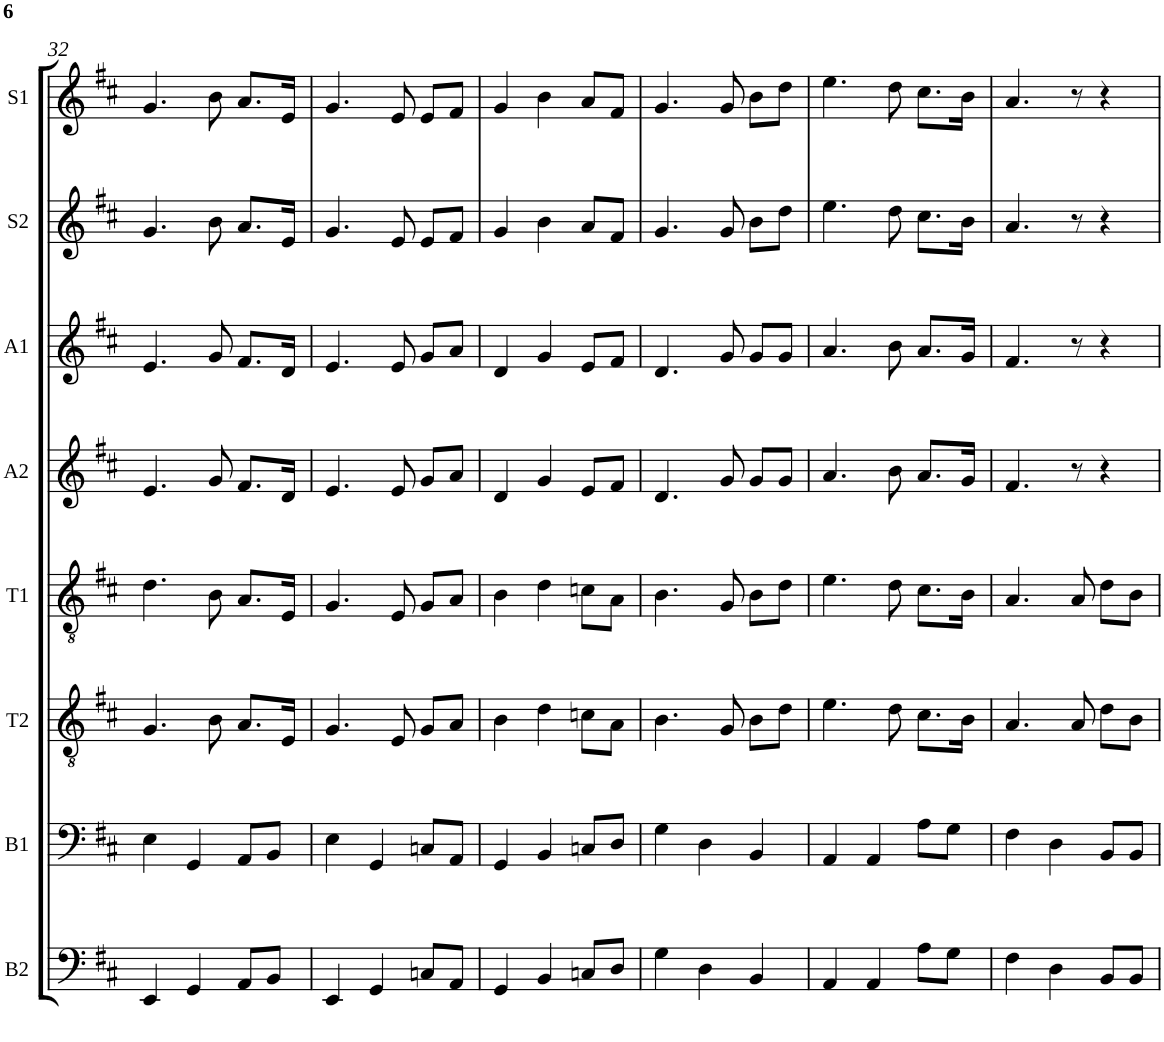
**kern	**kern	**kern	**kern	**kern	**kern	**kern	**kern
*part8	*part7	*part6	*part5	*part4	*part3	*part2	*part1
*staff8	*staff7	*staff6	*staff5	*staff4	*staff3	*staff2	*staff1
*I"Bass 2	*I"Bass 1	*I"Tenor 2	*I"Tenor 1	*I"Alto 2	*I"Alto 1	*I"Soprano 2	*I"Soprano 1
*I'B2	*I'B1	*I'T2	*I'T1	*I'A2	*I'A1	*I'S2	*I'S1
!!LO:PB:g=z
*clefF4	*clefF4	*clefGv2	*clefGv2	*clefG2	*clefG2	*clefG2	*clefG2
*Trd5c9	*Trd5c9	*	*	*Trd5c9	*Trd5c9	*	*
*k[f#c#]	*k[f#c#]	*k[f#c#]	*k[f#c#]	*k[f#c#]	*k[f#c#]	*k[f#c#]	*k[f#c#]
*D:	*D:	*D:	*D:	*D:	*D:	*D:	*D:
*M3/4	*M3/4	*M3/4	*M3/4	*M3/4	*M3/4	*M3/4	*M3/4
=32	=32	=32	=32	=32	=32	=32	=32
4EE/	4E\	4.G/	4.d\	4.e/	4.e/	4.g/	4.g/
4GG/	4GG/	.	.	.	.	.	.
.	.	8B\	8B\	8g/	8g/	8b\	8b\
8AA/L	8AA/L	8.A/L	8.A/L	8.f#/L	8.f#/L	8.a/L	8.a/L
8BB/J	8BB/J	.	.	.	.	.	.
.	.	16E/Jk	16E/Jk	16d/Jk	16d/Jk	16e/Jk	16e/Jk
=33	=33	=33	=33	=33	=33	=33	=33
4EE/	4E\	4.G/	4.G/	4.e/	4.e/	4.g/	4.g/
4GG/	4GG/	.	.	.	.	.	.
.	.	8E/	8E/	8e/	8e/	8e/	8e/
8Cn/L	8Cn/L	8G/L	8G/L	8g/L	8g/L	8e/L	8e/L
8AA/J	8AA/J	8A/J	8A/J	8a/J	8a/J	8f#/J	8f#/J
=34	=34	=34	=34	=34	=34	=34	=34
4GG/	4GG/	4B\	4B\	4d/	4d/	4g/	4g/
4BB/	4BB/	4d\	4d\	4g/	4g/	4b\	4b\
8Cn/L	8Cn/L	8cn\L	8cn\L	8e/L	8e/L	8a/L	8a/L
8D/J	8D/J	8A\J	8A\J	8f#/J	8f#/J	8f#/J	8f#/J
=35	=35	=35	=35	=35	=35	=35	=35
4G\	4G\	4.B\	4.B\	4.d/	4.d/	4.g/	4.g/
4D\	4D\	.	.	.	.	.	.
.	.	8G/	8G/	8g/	8g/	8g/	8g/
4BB/	4BB/	8B\L	8B\L	8g/L	8g/L	8b\L	8b\L
.	.	8d\J	8d\J	8g/J	8g/J	8dd\J	8dd\J
=36	=36	=36	=36	=36	=36	=36	=36
4AA/	4AA/	4.e\	4.e\	4.a/	4.a/	4.ee\	4.ee\
4AA/	4AA/	.	.	.	.	.	.
.	.	8d\	8d\	8b\	8b\	8dd\	8dd\
8A\L	8A\L	8.c#\L	8.c#\L	8.a/L	8.a/L	8.cc#\L	8.cc#\L
8G\J	8G\J	.	.	.	.	.	.
.	.	16B\Jk	16B\Jk	16g/Jk	16g/Jk	16b\Jk	16b\Jk
=37	=37	=37	=37	=37	=37	=37	=37
4F#\	4F#\	4.A/	4.A/	4.f#/	4.f#/	4.a/	4.a/
4D\	4D\	.	.	.	.	.	.
.	.	8A/	8A/	8r	8r	8r	8r
8BB/L	8BB/L	8d\L	8d\L	4r	4r	4r	4r
8BB/J	8BB/J	8B\J	8B\J	.	.	.	.
=	=	=	=	=	=	=	=
*-	*-	*-	*-	*-	*-	*-	*-
